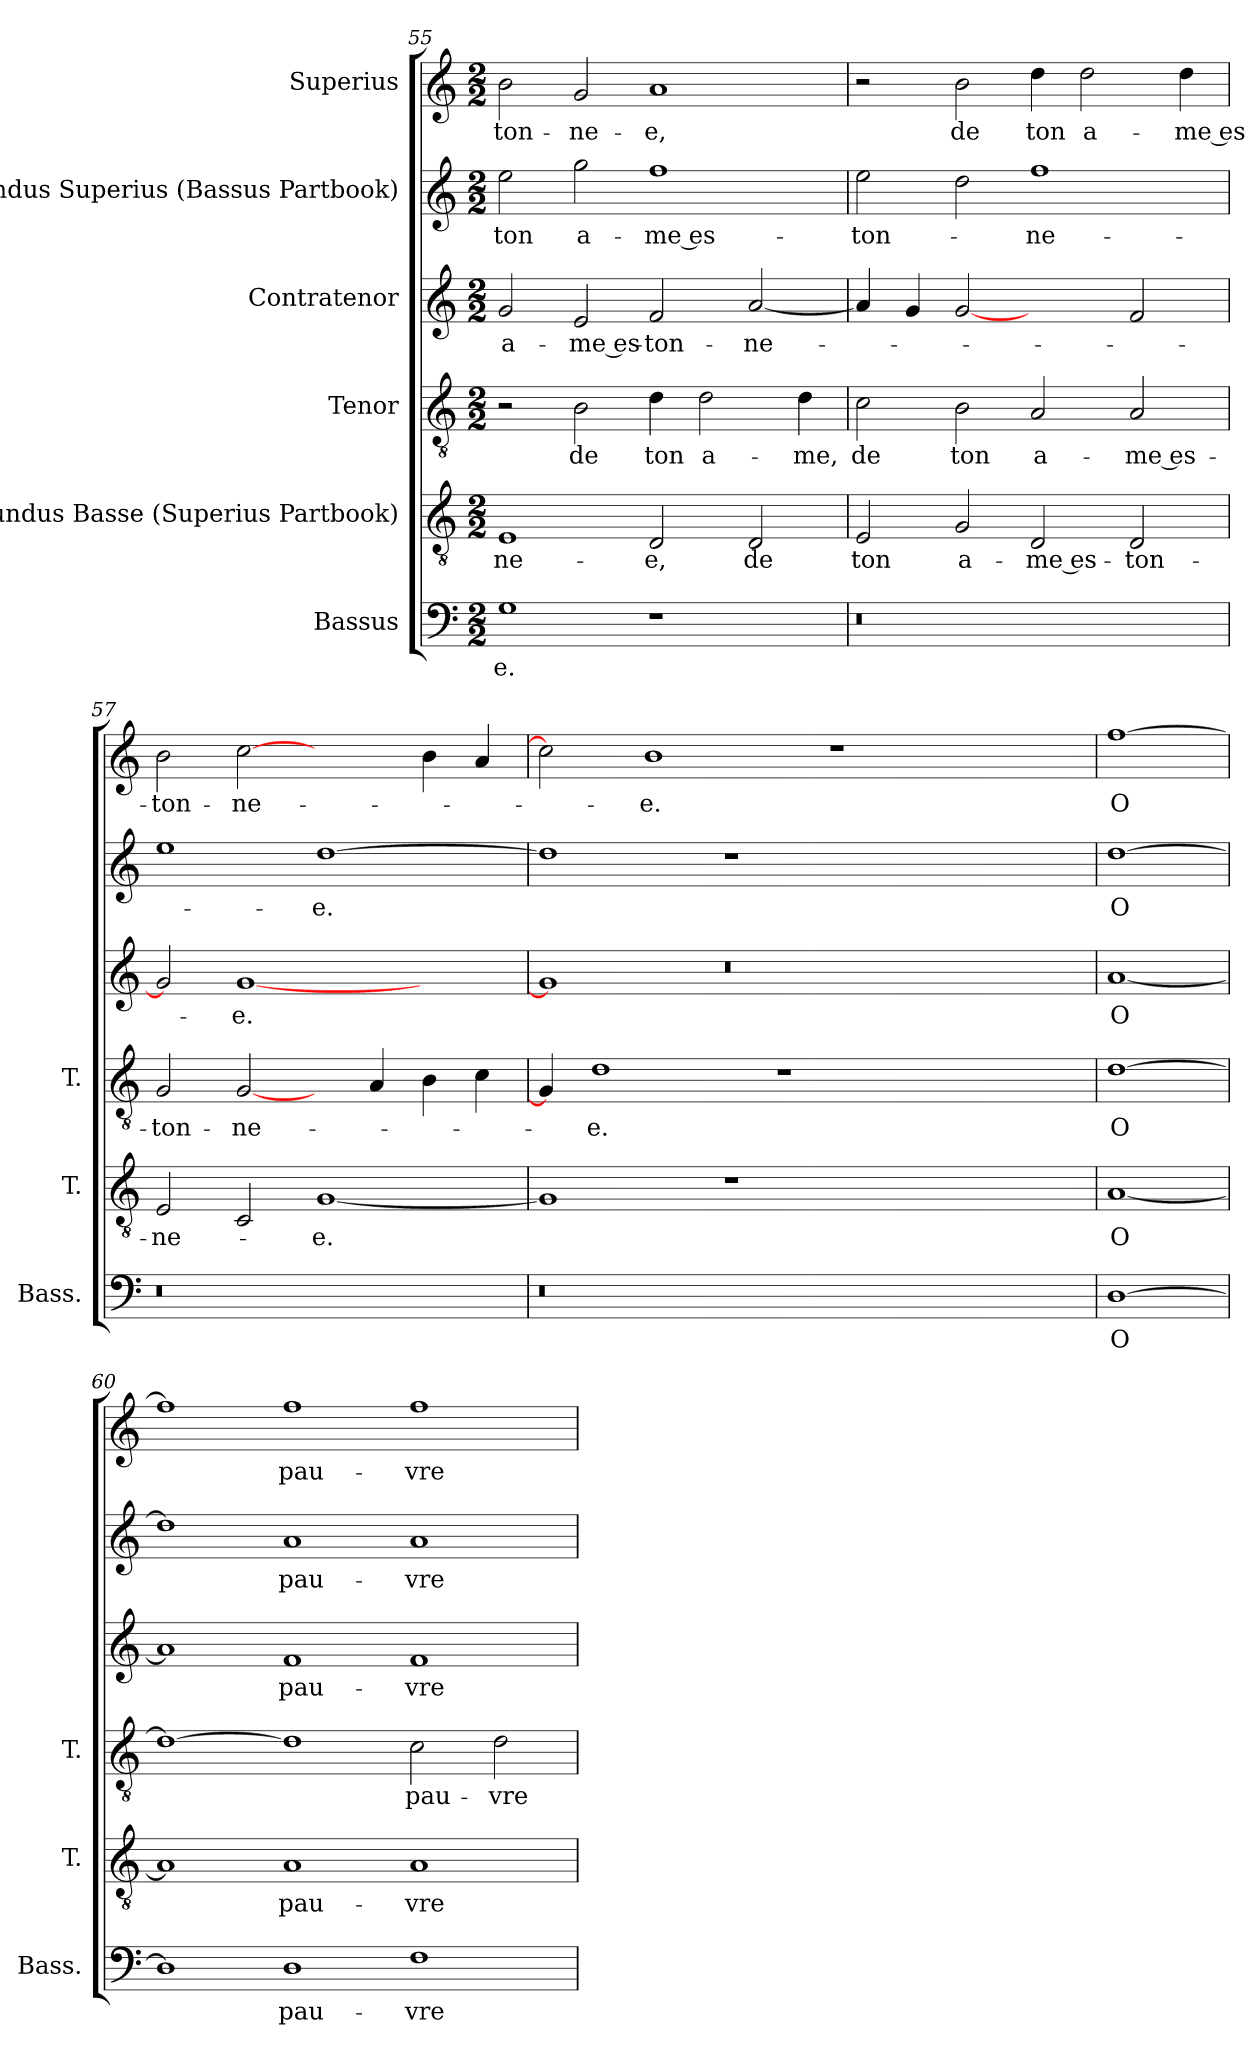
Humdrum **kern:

**kern	**text	**kern	**text	**kern	**text	**kern	**text	**kern	**text	**kern	**text
*part6	*part6	*part5	*part5	*part4	*part4	*part3	*part3	*part2	*part2	*part1	*part1
*staff6	*staff6	*staff5	*staff5	*staff4	*staff4	*staff3	*staff3	*staff2	*staff2	*staff1	*staff1
*I"Bassus	*	*I"Secundus Basse (Superius Partbook)	*	*I"Tenor	*	*I"Contratenor	*	*I"Secundus Superius (Bassus Partbook)	*	*I"Superius	*
*I'Bass.	*	*I'T.	*	*I'T.	*	*	*	*	*	*	*
*clefF4	*	*clefGv2	*	*clefGv2	*	*clefG2	*	*clefG2	*	*clefG2	*
*	*	*ITrd7c12	*	*ITrd7c12	*	*	*	*	*	*	*
*k[]	*	*k[]	*	*k[]	*	*k[]	*	*k[]	*	*k[]	*
*C:	*	*C:	*	*C:	*	*C:	*	*C:	*	*C:	*
*M2/2	*	*M2/2	*	*M2/2	*	*M2/2	*	*M2/2	*	*M2/2	*
=55	=55	=55	=55	=55	=55	=55	=55	=55	=55	=55	=55
1G\	-e.	1EE/	-ne-	2r	.	2g/	a-	2ee\	ton	2b\	-ton-
.	.	.	.	2BB\	de	2e/	-me es-	2gg\	a-	2g/	-ne-
1r	.	2DD/	-e,	4D\	ton	2f/	-ton-	1ff\	-me es-	1a/	-e,
.	.	.	.	2D\	a-	.	.	.	.	.	.
.	.	2DD/	de	.	.	[2a/	-ne-	.	.	.	.
.	.	.	.	4D\	-me,	.	.	.	.	.	.
!!LO:PB:g=z
=56	=56	=56	=56	=56	=56	=56	=56	=56	=56	=56	=56
!LO:N:vis=0	!	!	!	!	!	!	!	!	!	!	!
1r	.	2EE/	ton	2C\	de	4a/]	.	2ee\	-ton-	2r	.
.	.	.	.	.	.	4g/	.	.	.	.	.
.	.	2GG/	a-	2BB\	ton	[2g/	.	2dd\	.	2b\	de
1ryy	.	2DD/	-me es-	2AA/	a-	2ryy	.	1ff\	-ne-	4dd\	ton
.	.	.	.	.	.	.	.	.	.	2dd\	a-
.	.	2DD/	-ton-	2AA/	-me es-	2f/	.	.	.	.	.
.	.	.	.	.	.	.	.	.	.	4dd\	-me es-
=57	=57	=57	=57	=57	=57	=57	=57	=57	=57	=57	=57
!LO:N:vis=0	!	!	!	!	!	!	!	!	!	!	!
1r	.	2EE/	-ne-	2GG/	-ton-	2g/]	.	1ee\	.	2b\	-ton-
.	.	2CC/	.	[2GG/	-ne-	[1g/	-e.	.	.	[2cc\	-ne-
1ryy	.	[1GG/	-e.	4ryy	.	.	.	[1dd\	-e.	2ryy	.
.	.	.	.	4AA/	.	.	.	.	.	.	.
.	.	.	.	4BB\	.	2ryy	.	.	.	4b\	.
.	.	.	.	4C\	.	.	.	.	.	4a/	.
=58	=58	=58	=58	=58	=58	=58	=58	=58	=58	=58	=58
!LO:N:vis=0	!	!	!	!	!	!	!	!	!	!	!
1r	.	1GG/]	.	4GG/]	.	1g/]	.	1dd\]	.	2cc\]	.
.	.	.	.	1D\	-e.	.	.	.	.	.	.
.	.	.	.	.	.	.	.	.	.	1b\	-e.
!	!	!	!	!	!	!LO:N:vis=0	!	!	!	!	!
1ryy	.	1r	.	.	.	1r	.	1r	.	.	.
.	.	.	.	1r	.	.	.	.	.	.	.
.	.	.	.	.	.	.	.	.	.	1r	.
1ryy	.	1ryy	.	.	.	1ryy	.	1ryy	.	.	.
.	.	.	.	2.ryy	.	.	.	.	.	.	.
.	.	.	.	.	.	.	.	.	.	2ryy	.
=59	=59	=59	=59	=59	=59	=59	=59	=59	=59	=59	=59
[1D\	O	[1AA/	O	[1D\	O	[1a/	O	[1dd\	O	[1ff\	O
!!LO:LB:g=z
=60	=60	=60	=60	=60	=60	=60	=60	=60	=60	=60	=60
1D\]	.	1AA/]	.	1D\_	.	1a/]	.	1dd\]	.	1ff\]	.
1D\	pau-	1AA/	pau-	1D\]	.	1f/	pau-	1a/	pau-	1ff\	pau-
1F\	-vre	1AA/	-vre	2C\	pau-	1f/	-vre	1a/	-vre	1ff\	-vre
.	.	.	.	2D\	-vre	.	.	.	.	.	.
=	=	=	=	=	=	=	=	=	=	=	=
*-	*-	*-	*-	*-	*-	*-	*-	*-	*-	*-	*-
